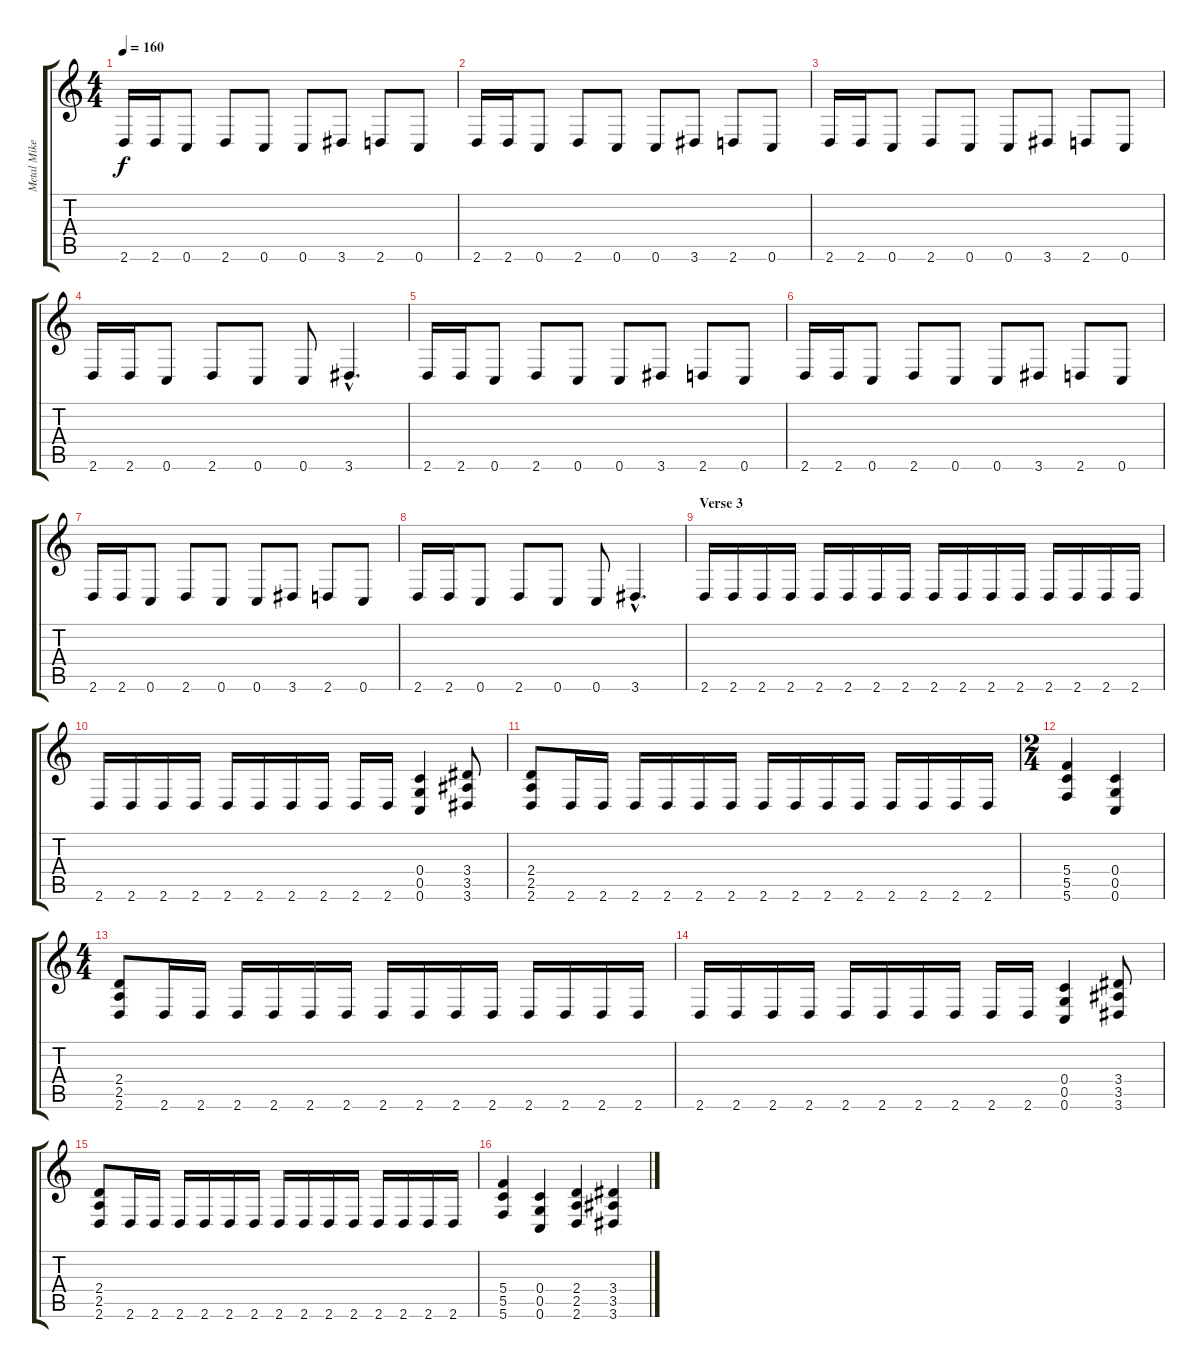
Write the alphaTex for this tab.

\track ("Metal Mike" "Metal Mike") {instrument distortionguitar}
\staff {score tabs}
\tuning (D4 A3 F3 C3 G2 C2) {hide}
\ts (4 4)
\tempo 160
\clef g2
\ks c
2.6.16{dy f} 2.6.16 0.6.8 2.6.8 0.6.8 0.6.8 3.6.8 2.6.8 0.6.8 |
2.6.16 2.6.16 0.6.8 2.6.8 0.6.8 0.6.8 3.6.8 2.6.8 0.6.8 |
2.6.16 2.6.16 0.6.8 2.6.8 0.6.8 0.6.8 3.6.8 2.6.8 0.6.8 |
2.6.16 2.6.16 0.6.8 2.6.8 0.6.8 0.6.8 3.6{hac}.4{d} |
2.6.16 2.6.16 0.6.8 2.6.8 0.6.8 0.6.8 3.6.8 2.6.8 0.6.8 |
2.6.16 2.6.16 0.6.8 2.6.8 0.6.8 0.6.8 3.6.8 2.6.8 0.6.8 |
2.6.16 2.6.16 0.6.8 2.6.8 0.6.8 0.6.8 3.6.8 2.6.8 0.6.8 |
2.6.16 2.6.16 0.6.8 2.6.8 0.6.8 0.6.8 3.6{hac}.4{d} |
\section ("" "Verse 3")
2.6.16 2.6.16 2.6.16 2.6.16 2.6.16 2.6.16 2.6.16 2.6.16 2.6.16 2.6.16 2.6.16 2.6.16 2.6.16 2.6.16 2.6.16 2.6.16 |
2.6.16 2.6.16 2.6.16 2.6.16 2.6.16 2.6.16 2.6.16 2.6.16 2.6.16 2.6.16 (0.4 0.5 0.6).4 (3.4 3.5 3.6).8 |
(2.4 2.5 2.6).8 2.6.16 2.6.16 2.6.16 2.6.16 2.6.16 2.6.16 2.6.16 2.6.16 2.6.16 2.6.16 2.6.16 2.6.16 2.6.16 2.6.16 |
\ts (2 4)
(5.4 5.5 5.6).4 (0.4 0.5 0.6).4 |
\ts (4 4)
(2.4 2.5 2.6).8 2.6.16 2.6.16 2.6.16 2.6.16 2.6.16 2.6.16 2.6.16 2.6.16 2.6.16 2.6.16 2.6.16 2.6.16 2.6.16 2.6.16 |
2.6.16 2.6.16 2.6.16 2.6.16 2.6.16 2.6.16 2.6.16 2.6.16 2.6.16 2.6.16 (0.4 0.5 0.6).4 (3.4 3.5 3.6).8 |
(2.4 2.5 2.6).8 2.6.16 2.6.16 2.6.16 2.6.16 2.6.16 2.6.16 2.6.16 2.6.16 2.6.16 2.6.16 2.6.16 2.6.16 2.6.16 2.6.16 |
(5.4 5.5 5.6).4 (0.4 0.5 0.6).4 (2.4 2.5 2.6).4 (3.4 3.5 3.6).4
